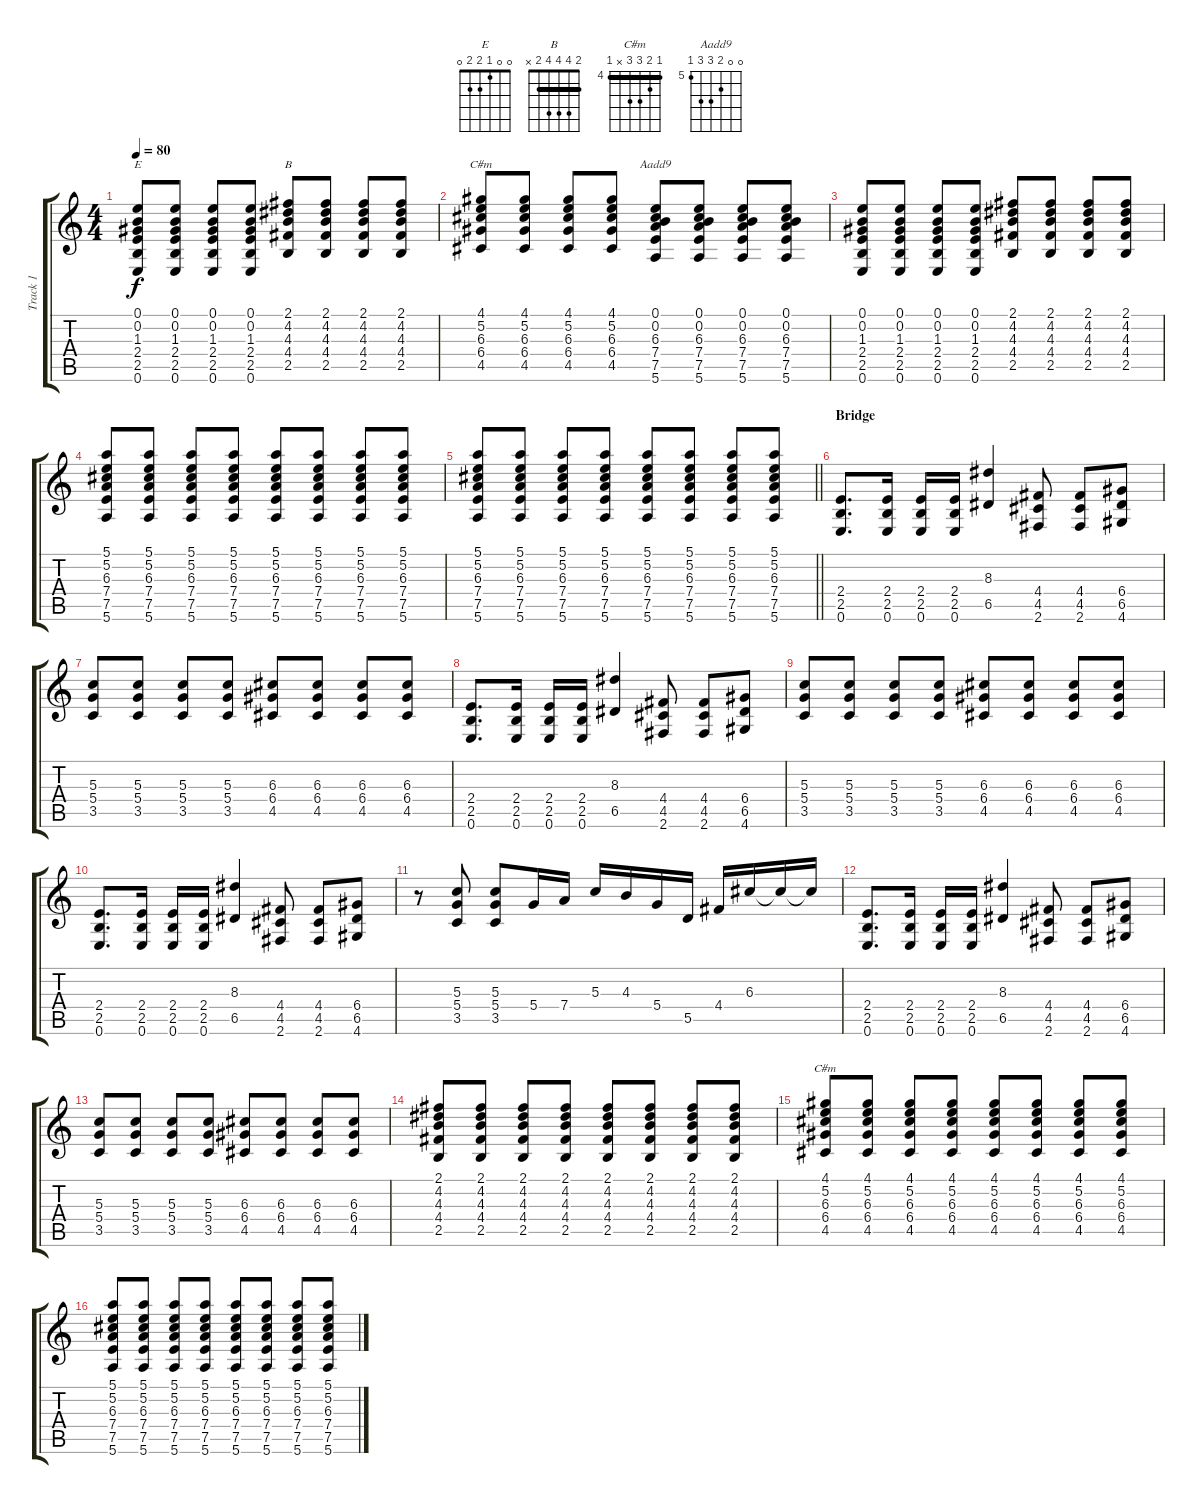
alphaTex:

\track ("Track 1" "Track 1") {instrument acousticguitarsteel}
\staff {score tabs}
\tuning (E4 B3 G3 D3 A2 E2) {hide}
\chord ("E" 0 0 1 2 2 0)
\chord ("B" 2 4 4 4 2 x) {barre 2}
\chord ("C#m" 4 5 6 6 4 x) {firstfret 4 barre 4}
\chord ("Aadd9" 0 0 6 7 7 5) {firstfret 5}
\chord ("C#m" 4 5 6 6 x 4) {firstfret 4 barre 4}
\ts (4 4)
\tempo 80
\clef g2
\ks c
(0.1 0.2 1.3 2.4 2.5 0.6).8{ch "E" dy f} (0.1 0.2 1.3 2.4 2.5 0.6).8 (0.1 0.2 1.3 2.4 2.5 0.6).8 (0.1 0.2 1.3 2.4 2.5 0.6).8 (2.1 4.2 4.3 4.4 2.5).8{ch "B"} (2.1 4.2 4.3 4.4 2.5).8 (2.1 4.2 4.3 4.4 2.5).8 (2.1 4.2 4.3 4.4 2.5).8 |
(4.1 5.2 6.3 6.4 4.5).8{ch "C#m"} (4.1 5.2 6.3 6.4 4.5).8 (4.1 5.2 6.3 6.4 4.5).8 (4.1 5.2 6.3 6.4 4.5).8 (0.1 0.2 6.3 7.4 7.5 5.6).8{ch "Aadd9"} (0.1 0.2 6.3 7.4 7.5 5.6).8 (0.1 0.2 6.3 7.4 7.5 5.6).8 (0.1 0.2 6.3 7.4 7.5 5.6).8 |
(0.1 0.2 1.3 2.4 2.5 0.6).8 (0.1 0.2 1.3 2.4 2.5 0.6).8 (0.1 0.2 1.3 2.4 2.5 0.6).8 (0.1 0.2 1.3 2.4 2.5 0.6).8 (2.1 4.2 4.3 4.4 2.5).8 (2.1 4.2 4.3 4.4 2.5).8 (2.1 4.2 4.3 4.4 2.5).8 (2.1 4.2 4.3 4.4 2.5).8 |
(5.1 5.2 6.3 7.4 7.5 5.6).8 (5.1 5.2 6.3 7.4 7.5 5.6).8 (5.1 5.2 6.3 7.4 7.5 5.6).8 (5.1 5.2 6.3 7.4 7.5 5.6).8 (5.1 5.2 6.3 7.4 7.5 5.6).8 (5.1 5.2 6.3 7.4 7.5 5.6).8 (5.1 5.2 6.3 7.4 7.5 5.6).8 (5.1 5.2 6.3 7.4 7.5 5.6).8 |
\barLineRight lightlight
(5.1 5.2 6.3 7.4 7.5 5.6).8 (5.1 5.2 6.3 7.4 7.5 5.6).8 (5.1 5.2 6.3 7.4 7.5 5.6).8 (5.1 5.2 6.3 7.4 7.5 5.6).8 (5.1 5.2 6.3 7.4 7.5 5.6).8 (5.1 5.2 6.3 7.4 7.5 5.6).8 (5.1 5.2 6.3 7.4 7.5 5.6).8 (5.1 5.2 6.3 7.4 7.5 5.6).8 |
\section ("" "Bridge")
(2.4 2.5 0.6).8{d} (2.4 2.5 0.6).16 (2.4 2.5 0.6).16 (2.4 2.5 0.6).16 (8.3 6.5).4 (4.4 4.5 2.6).8 (4.4 4.5 2.6).8 (6.4 6.5 4.6).8 |
(5.3 5.4 3.5).8 (5.3 5.4 3.5).8 (5.3 5.4 3.5).8 (5.3 5.4 3.5).8 (6.3 6.4 4.5).8 (6.3 6.4 4.5).8 (6.3 6.4 4.5).8 (6.3 6.4 4.5).8 |
(2.4 2.5 0.6).8{d} (2.4 2.5 0.6).16 (2.4 2.5 0.6).16 (2.4 2.5 0.6).16 (8.3 6.5).4 (4.4 4.5 2.6).8 (4.4 4.5 2.6).8 (6.4 6.5 4.6).8 |
(5.3 5.4 3.5).8 (5.3 5.4 3.5).8 (5.3 5.4 3.5).8 (5.3 5.4 3.5).8 (6.3 6.4 4.5).8 (6.3 6.4 4.5).8 (6.3 6.4 4.5).8 (6.3 6.4 4.5).8 |
(2.4 2.5 0.6).8{d} (2.4 2.5 0.6).16 (2.4 2.5 0.6).16 (2.4 2.5 0.6).16 (8.3 6.5).4 (4.4 4.5 2.6).8 (4.4 4.5 2.6).8 (6.4 6.5 4.6).8 |
r.8 (5.3 5.4 3.5).8 (5.3 5.4 3.5).8 5.4.16 7.4.16 5.3.16 4.3.16 5.4.16 5.5.16 4.4.16 6.3.16 6.3{t}.16 6.3{t}.16 |
(2.4 2.5 0.6).8{d} (2.4 2.5 0.6).16 (2.4 2.5 0.6).16 (2.4 2.5 0.6).16 (8.3 6.5).4 (4.4 4.5 2.6).8 (4.4 4.5 2.6).8 (6.4 6.5 4.6).8 |
(5.3 5.4 3.5).8 (5.3 5.4 3.5).8 (5.3 5.4 3.5).8 (5.3 5.4 3.5).8 (6.3 6.4 4.5).8 (6.3 6.4 4.5).8 (6.3 6.4 4.5).8 (6.3 6.4 4.5).8 |
(2.1 4.2 4.3 4.4 2.5).8 (2.1 4.2 4.3 4.4 2.5).8 (2.1 4.2 4.3 4.4 2.5).8 (2.1 4.2 4.3 4.4 2.5).8 (2.1 4.2 4.3 4.4 2.5).8 (2.1 4.2 4.3 4.4 2.5).8 (2.1 4.2 4.3 4.4 2.5).8 (2.1 4.2 4.3 4.4 2.5).8 |
(4.1 5.2 6.3 6.4 4.5).8{ch "C#m"} (4.1 5.2 6.3 6.4 4.5).8 (4.1 5.2 6.3 6.4 4.5).8 (4.1 5.2 6.3 6.4 4.5).8 (4.1 5.2 6.3 6.4 4.5).8 (4.1 5.2 6.3 6.4 4.5).8 (4.1 5.2 6.3 6.4 4.5).8 (4.1 5.2 6.3 6.4 4.5).8 |
(5.1 5.2 6.3 7.4 7.5 5.6).8 (5.1 5.2 6.3 7.4 7.5 5.6).8 (5.1 5.2 6.3 7.4 7.5 5.6).8 (5.1 5.2 6.3 7.4 7.5 5.6).8 (5.1 5.2 6.3 7.4 7.5 5.6).8 (5.1 5.2 6.3 7.4 7.5 5.6).8 (5.1 5.2 6.3 7.4 7.5 5.6).8 (5.1 5.2 6.3 7.4 7.5 5.6).8
